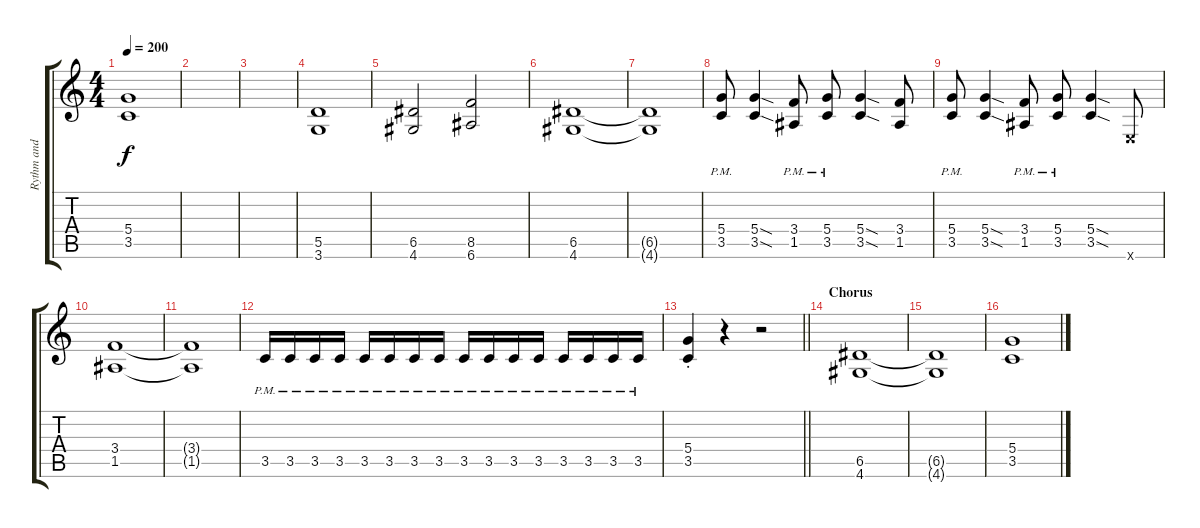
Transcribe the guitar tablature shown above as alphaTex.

\track ("Rythm and Fills 1" "Rythm and ") {instrument distortionguitar}
\staff {score tabs}
\tuning (E4 B3 G3 D3 A2 E2) {hide}
\ts (4 4)
\tempo 200
\clef g2
\ks c
(5.4{t} 3.5{t}).1{dy f} |
|
|
(5.5 3.6).1 |
(6.5 4.6).2 (8.5 6.6).2 |
(6.5 4.6).1 |
(6.5{t} 4.6{t}).1 |
(5.4{pm} 3.5).8 (5.4{sod} 3.5{sod}).4 (3.4{pm} 1.5{pm}).8 (5.4{pm} 3.5{pm}).8 (5.4{sod} 3.5{sod}).4 (3.4 1.5).8 |
(5.4{pm} 3.5).8 (5.4{sod} 3.5{sod}).4 (3.4{pm} 1.5{pm}).8 (5.4{pm} 3.5{pm}).8 (5.4{sod} 3.5{sod}).4 0.6{x}.8 |
(3.4 1.5).1 |
(3.4{t} 1.5{t}).1 |
3.5{pm}.16 3.5{pm}.16 3.5{pm}.16 3.5{pm}.16 3.5{pm}.16 3.5{pm}.16 3.5{pm}.16 3.5{pm}.16 3.5{pm}.16 3.5{pm}.16 3.5{pm}.16 3.5{pm}.16 3.5{pm}.16 3.5{pm}.16 3.5{pm}.16 3.5{pm}.16 |
\barLineRight lightlight
(5.4 3.5{st}).4 r.4 r.2 |
\section ("" "Chorus")
(6.5 4.6).1 |
(6.5{t} 4.6{t}).1 |
(5.4 3.5).1
